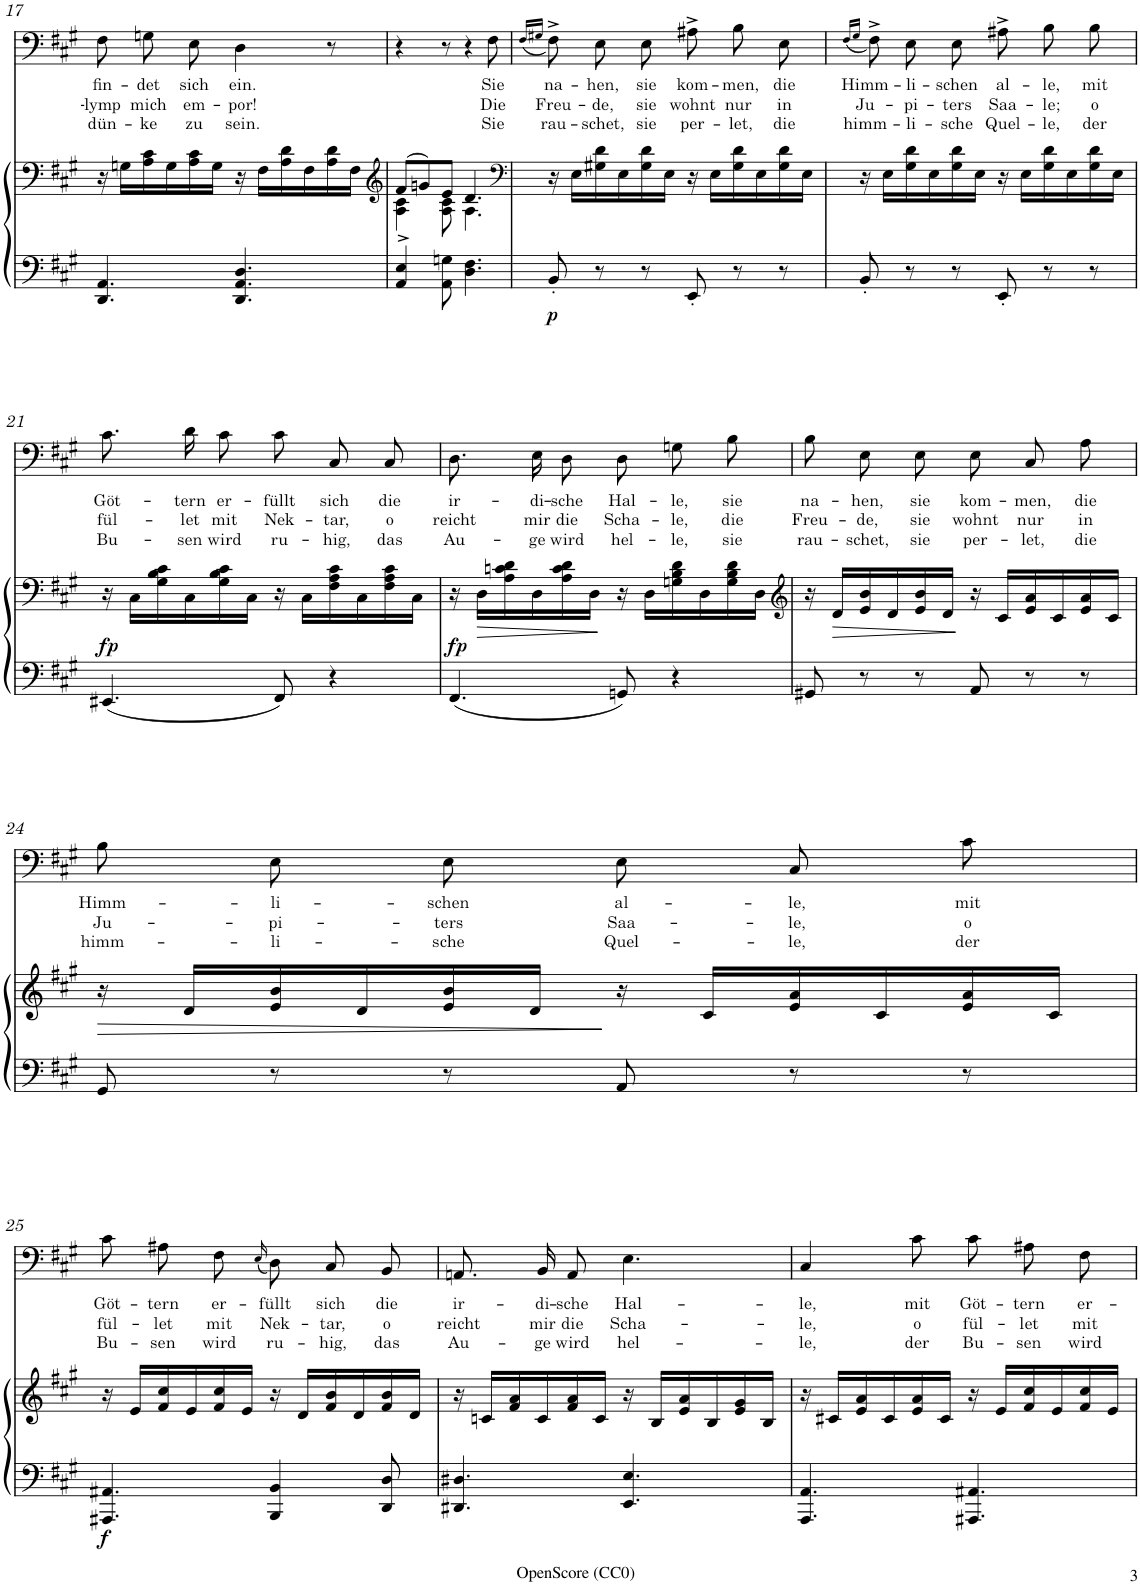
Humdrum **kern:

**kern	**kern	**dynam	**kern	**text	**text	**text
*part2	*part2	*part2	*part1	*part1	*part1	*part1
*staff3	*staff2	*staff2/3	*staff1	*staff1	*staff1	*staff1
*I"Pianoforte	*	*	*I"Voice	*	*	*
*I'Pno	*	*	*	*	*	*
!!LO:PB:g=z
*clefF4	*clefF4	*	*clefF4	*	*	*
*k[f#c#g#]	*k[f#c#g#]	*	*k[f#c#g#]	*	*	*
*M6/8	*M6/8	*	*M6/8	*	*	*
=17	=17	=17	=17	=17	=17	=17
!	!	!	!	!LO:LY:b	!LO:LY:b	!LO:LY:b
4.DD/ 4.AA/	16r	.	8F#\	fin-	-lymp	dün-
.	16Gn\LL	.	.	.	.	.
!	!	!	!	!LO:LY:b	!LO:LY:b	!LO:LY:b
.	16A\ 16c#\	.	8Gn\	-det	mich	-ke
.	16G\	.	.	.	.	.
!	!	!	!	!LO:LY:b	!LO:LY:b	!LO:LY:b
.	16A\ 16c#\	.	8E\	sich	em-	zu
.	16G\JJ	.	.	.	.	.
!	!	!	!	!LO:LY:b	!LO:LY:b	!LO:LY:b
4.DD/ 4.AA/ 4.D/	16r	.	4D\	ein.	-por!	sein.
.	16F#\LL	.	.	.	.	.
.	16A\ 16d\	.	.	.	.	.
.	16F#\	.	.	.	.	.
.	16A\ 16d\	.	8r	.	.	.
.	16F#\JJ	.	.	.	.	.
=18	=18	=18	=18	=18	=18	=18
*	*clefG2	*	*	*	*	*
*	*^	*	*	*	*	*
4AA/^> 4E/^>	(8f#/L	4A\ 4c#\	.	4r	.	.	.
.	8gn/)	.	.	.	.	.	.
8AA\ 8Gn\	8e/J	8A\ 8c#\	.	8r	.	.	.
4.D\ 4.F#\	4.d/	4.A\	.	4r	.	.	.
!	!	!	!	!	!LO:LY:b	!LO:LY:b	!LO:LY:b
.	.	.	.	8F#\	Sie	Die	Sie
*	*v	*v	*	*	*	*	*
=19	=19	=19	=19	=19	=19	=19
*	*clefF4	*	*	*	*	*
.	.	.	(16qF#/LL	.	.	.
.	.	.	16qG#X/JJ	.	.	.
!	!	!LO:DY:b=2	!	!LO:LY:b	!LO:LY:b	!LO:LY:b
8BB'/	16r	p	8F#^\)	na-	Freu-	rau-
.	16E\LL	.	.	.	.	.
!	!	!	!	!LO:LY:b	!LO:LY:b	!LO:LY:b
8r	16G#X\ 16d\	.	8E\	-hen,	-de,	-schet,
.	16E\	.	.	.	.	.
!	!	!	!	!LO:LY:b	!LO:LY:b	!LO:LY:b
8r	16G#\ 16d\	.	8E\	sie	sie	sie
.	16E\JJ	.	.	.	.	.
!	!	!	!	!LO:LY:b	!LO:LY:b	!LO:LY:b
8EE'/	16r	.	8A#X^\	kom-	wohnt	per-
.	16E\LL	.	.	.	.	.
!	!	!	!	!LO:LY:b	!LO:LY:b	!LO:LY:b
8r	16G#\ 16d\	.	8B\	-men,	nur	-let,
.	16E\	.	.	.	.	.
!	!	!	!	!LO:LY:b	!LO:LY:b	!LO:LY:b
8r	16G#\ 16d\	.	8E\	die	in	die
.	16E\JJ	.	.	.	.	.
=20	=20	=20	=20	=20	=20	=20
.	.	.	(16qF#/LL	.	.	.
.	.	.	16qG#/JJ	.	.	.
!	!	!	!	!LO:LY:b	!LO:LY:b	!LO:LY:b
8BB'/	16r	.	8F#^\)	Himm-	Ju-	himm-
.	16E\LL	.	.	.	.	.
!	!	!	!	!LO:LY:b	!LO:LY:b	!LO:LY:b
8r	16G#\ 16d\	.	8E\	-li-	-pi-	-li-
.	16E\	.	.	.	.	.
!	!	!	!	!LO:LY:b	!LO:LY:b	!LO:LY:b
8r	16G#\ 16d\	.	8E\	-schen	-ters	-sche
.	16E\JJ	.	.	.	.	.
!	!	!	!	!LO:LY:b	!LO:LY:b	!LO:LY:b
8EE'/	16r	.	8A#X^\	al-	Saa-	Quel-
.	16E\LL	.	.	.	.	.
!	!	!	!	!LO:LY:b	!LO:LY:b	!LO:LY:b
8r	16G#\ 16d\	.	8B\	-le,	-le;	-le,
.	16E\	.	.	.	.	.
!	!	!	!	!LO:LY:b	!LO:LY:b	!LO:LY:b
8r	16G#\ 16d\	.	8B\	mit	o	der
.	16E\JJ	.	.	.	.	.
!!LO:LB:g=z
=21	=21	=21	=21	=21	=21	=21
!	!	!LO:DY:a=2	!	!LO:LY:b	!LO:LY:b	!LO:LY:b
4.EE#X/	16r	fp	8.c#\	Göt-	fül-	Bu-
.	16C#\LL	.	.	.	.	.
.	16G#\ 16B\ 16c#\	.	.	.	.	.
!	!	!	!	!LO:LY:b	!LO:LY:b	!LO:LY:b
.	16C#\	.	16d\	-tern	-let	-sen
!	!	!	!	!LO:LY:b	!LO:LY:b	!LO:LY:b
.	16G#\ 16B\ 16c#\	.	8c#\	er-	mit	wird
.	16C#\JJ	.	.	.	.	.
!	!	!	!	!LO:LY:b	!LO:LY:b	!LO:LY:b
8FF#/	16r	.	8c#\	-füllt	Nek-	ru-
.	16C#\LL	.	.	.	.	.
!	!	!	!	!LO:LY:b	!LO:LY:b	!LO:LY:b
4r	16F#\ 16A\ 16c#\	.	8C#/	sich	-tar,	-hig,
.	16C#\	.	.	.	.	.
!	!	!	!	!LO:LY:b	!LO:LY:b	!LO:LY:b
.	16F#\ 16A\ 16c#\	.	8C#/	die	o	das
.	16C#\JJ	.	.	.	.	.
=22	=22	=22	=22	=22	=22	=22
!	!	!LO:DY:a=2	!	!LO:LY:b	!LO:LY:b	!LO:LY:b
4.FF#/	16r	fp	8.D\	ir-	reicht	Au-
!	!	!LO:HP:b	!	!	!	!
.	16D\LL	>	.	.	.	.
.	16A\ 16cn\ 16d\	.	.	.	.	.
!	!	!	!	!LO:LY:b	!LO:LY:b	!LO:LY:b
.	16D\	.	16E\	-di-	mir	-ge
!	!	!	!	!LO:LY:b	!LO:LY:b	!LO:LY:b
.	16A\ 16c\ 16d\	.	8D\	-sche	die	wird
.	16D\JJ	.	.	.	.	.
!	!	!	!	!LO:LY:b	!LO:LY:b	!LO:LY:b
8GGn/	16r	]	8D\	Hal-	Scha-	hel-
.	16D\LL	.	.	.	.	.
!	!	!	!	!LO:LY:b	!LO:LY:b	!LO:LY:b
4r	16Gn\ 16B\ 16d\	.	8Gn\	-le,	-le,	-le,
.	16D\	.	.	.	.	.
!	!	!	!	!LO:LY:b	!LO:LY:b	!LO:LY:b
.	16G\ 16B\ 16d\	.	8B\	sie	die	sie
.	16D\JJ	.	.	.	.	.
=23	=23	=23	=23	=23	=23	=23
*	*clefG2	*	*	*	*	*
!	!	!	!	!LO:LY:b	!LO:LY:b	!LO:LY:b
8GG#X/	16r	.	8B\	na-	Freu-	rau-
!	!	!LO:HP:b	!	!	!	!
.	16d/LL	>	.	.	.	.
!	!	!	!	!LO:LY:b	!LO:LY:b	!LO:LY:b
8r	16e/ 16b/	.	8E\	-hen,	-de,	-schet,
.	16d/	.	.	.	.	.
!	!	!	!	!LO:LY:b	!LO:LY:b	!LO:LY:b
8r	16e/ 16b/	.	8E\	sie	sie	sie
.	16d/JJ	.	.	.	.	.
!	!	!	!	!LO:LY:b	!LO:LY:b	!LO:LY:b
8AA/	16r	]	8E\	kom-	wohnt	per-
.	16c#/LL	.	.	.	.	.
!	!	!	!	!LO:LY:b	!LO:LY:b	!LO:LY:b
8r	16e/ 16a/	.	8C#/	-men,	nur	-let,
.	16c#/	.	.	.	.	.
!	!	!	!	!LO:LY:b	!LO:LY:b	!LO:LY:b
8r	16e/ 16a/	.	8A\	die	in	die
.	16c#/JJ	.	.	.	.	.
!!LO:LB:g=z
=24	=24	=24	=24	=24	=24	=24
!	!	!LO:HP:b	!	!LO:LY:b	!LO:LY:b	!LO:LY:b
8GG#/	16r	>	8B\	Himm-	Ju-	himm-
.	16d/LL	.	.	.	.	.
!	!	!	!	!LO:LY:b	!LO:LY:b	!LO:LY:b
8r	16e/ 16b/	.	8E\	-li-	-pi-	-li-
.	16d/	.	.	.	.	.
!	!	!	!	!LO:LY:b	!LO:LY:b	!LO:LY:b
8r	16e/ 16b/	.	8E\	-schen	-ters	-sche
.	16d/JJ	.	.	.	.	.
!	!	!	!	!LO:LY:b	!LO:LY:b	!LO:LY:b
8AA/	16r	]	8E\	al-	Saa-	Quel-
.	16c#/LL	.	.	.	.	.
!	!	!	!	!LO:LY:b	!LO:LY:b	!LO:LY:b
8r	16e/ 16a/	.	8C#/	-le,	-le,	-le,
.	16c#/	.	.	.	.	.
!	!	!	!	!LO:LY:b	!LO:LY:b	!LO:LY:b
8r	16e/ 16a/	.	8c#\	mit	o	der
.	16c#/JJ	.	.	.	.	.
!!LO:LB:g=z
=25	=25	=25	=25	=25	=25	=25
!	!	!LO:DY:b=2	!	!LO:LY:b	!LO:LY:b	!LO:LY:b
4.AAA#X/ 4.AA#X/	16r	f	8c#\	Göt-	fül-	Bu-
.	16e/LL	.	.	.	.	.
!	!	!	!	!LO:LY:b	!LO:LY:b	!LO:LY:b
.	16f#/ 16cc#/	.	8A#X\	-tern	-let	-sen
.	16e/	.	.	.	.	.
!	!	!	!	!LO:LY:b	!LO:LY:b	!LO:LY:b
.	16f#/ 16cc#/	.	8F#\	er-	mit	wird
.	16e/JJ	.	.	.	.	.
.	.	.	(16qE/	.	.	.
!	!	!	!	!LO:LY:b	!LO:LY:b	!LO:LY:b
4BBB/ 4BB/	16r	.	8D\)	-füllt	Nek-	ru-
.	16d/LL	.	.	.	.	.
!	!	!	!	!LO:LY:b	!LO:LY:b	!LO:LY:b
.	16f#/ 16b/	.	8C#/	sich	-tar,	-hig,
.	16d/	.	.	.	.	.
!	!	!	!	!LO:LY:b	!LO:LY:b	!LO:LY:b
8DD/ 8D/	16f#/ 16b/	.	8BB/	die	o	das
.	16d/JJ	.	.	.	.	.
=26	=26	=26	=26	=26	=26	=26
!	!	!	!	!LO:LY:b	!LO:LY:b	!LO:LY:b
4.DD#X/ 4.D#X/	16r	.	8.AAn/	ir-	reicht	Au-
.	16cn/LL	.	.	.	.	.
.	16f#/ 16a/	.	.	.	.	.
!	!	!	!	!LO:LY:b	!LO:LY:b	!LO:LY:b
.	16c/	.	16BB/	-di-	mir	-ge
!	!	!	!	!LO:LY:b	!LO:LY:b	!LO:LY:b
.	16f#/ 16a/	.	8AA/	-sche	die	wird
.	16c/JJ	.	.	.	.	.
!	!	!	!	!LO:LY:b	!LO:LY:b	!LO:LY:b
4.EE/ 4.E/	16r	.	4.E\	Hal-	Scha-	hel-
.	16B/LL	.	.	.	.	.
.	16e/ 16a/	.	.	.	.	.
.	16B/	.	.	.	.	.
.	16e/ 16g#/	.	.	.	.	.
.	16B/JJ	.	.	.	.	.
=27	=27	=27	=27	=27	=27	=27
!	!	!	!	!LO:LY:b	!LO:LY:b	!LO:LY:b
4.AAA/ 4.AA/	16r	.	4C#/	-le,	-le,	-le,
.	16c#X/LL	.	.	.	.	.
.	16e/ 16a/	.	.	.	.	.
.	16c#/	.	.	.	.	.
!	!	!	!	!LO:LY:b	!LO:LY:b	!LO:LY:b
.	16e/ 16a/	.	8c#\	mit	o	der
.	16c#/JJ	.	.	.	.	.
!	!	!	!	!LO:LY:b	!LO:LY:b	!LO:LY:b
4.AAA#X/ 4.AA#X/	16r	.	8c#\	Göt-	fül-	Bu-
.	16e/LL	.	.	.	.	.
!	!	!	!	!LO:LY:b	!LO:LY:b	!LO:LY:b
.	16f#/ 16cc#/	.	8A#X\	-tern	-let	-sen
.	16e/	.	.	.	.	.
!	!	!	!	!LO:LY:b	!LO:LY:b	!LO:LY:b
.	16f#/ 16cc#/	.	8F#\	er-	mit	wird
.	16e/JJ	.	.	.	.	.
=	=	=	=	=	=	=
*-	*-	*-	*-	*-	*-	*-
